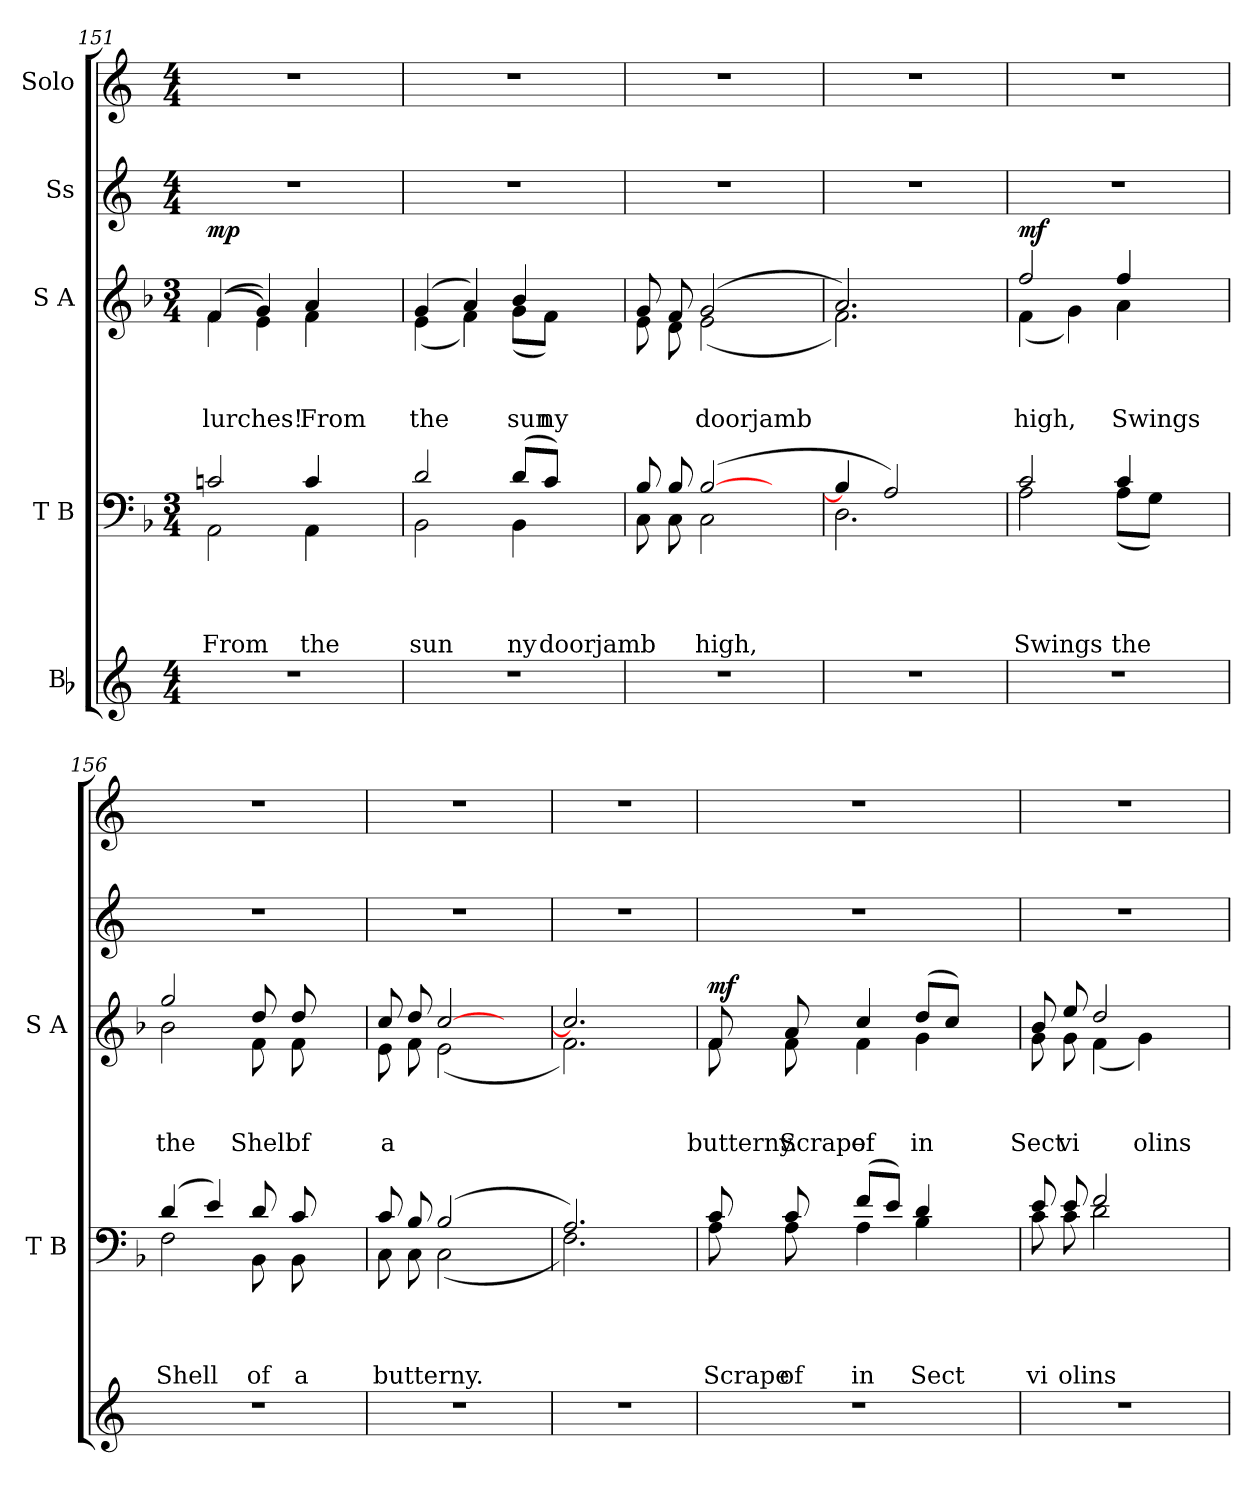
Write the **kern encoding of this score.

**kern	**kern	**text	**text	**text	**text	**kern	**text	**text	**text	**dynam	**kern	**kern
*part5	*part4	*part4	*part4	*part4	*part4	*part3	*part3	*part3	*part3	*part3	*part2	*part1
*staff5	*staff4	*staff4	*staff4	*staff4	*staff4	*staff3	*staff3	*staff3	*staff3	*staff3	*staff2	*staff1
*I"Bb	*I"T B	*	*	*	*	*I"S A	*	*	*	*	*I"Ss	*I"Solo
*	*I'T B	*	*	*	*	*I'S A	*	*	*	*	*	*
*clefG2	*clefF4	*	*	*	*	*clefG2	*	*	*	*	*clefG2	*clefG2
*k[]	*k[b-]	*	*	*	*	*k[b-]	*	*	*	*	*k[]	*k[]
*C:	*F:	*	*	*	*	*F:	*	*	*	*	*C:	*C:
*M4/4	*M3/4	*	*	*	*	*M3/4	*	*	*	*	*M4/4	*M4/4
=151	=151	=151	=151	=151	=151	=151	=151	=151	=151	=151	=151	=151
!	!	!	!	!	!LO:LY:a	!	!	!	!LO:LY:b	!LO:DY:a	!	!
*	*^	*	*	*	*	*^	*	*	*	*	*	*
1r	2cn/	2AA\	.	.	.	From	((<4f/	4f\	.	.	lurches!	mp	1r	1r
.	.	.	.	.	.	.	4g/)	4e\)	.	.	.	.	.	.
!	!	!	!	!	!	!LO:LY:a	!	!	!	!	!LO:LY:b	!	!	!
.	4c/	4AA\	.	.	.	the	4a/	4f\	.	.	From	.	.	.
.	4ryy	4ryy	.	.	.	.	4ryy	4ryy	.	.	.	.	.	.
=152	=152	=152	=152	=152	=152	=152	=152	=152	=152	=152	=152	=152	=152	=152
!	!	!	!	!	!	!LO:LY:a	!	!	!	!	!LO:LY:b	!	!	!
1r	2d/	2BB-\	.	.	.	sun	(4g/	(<4e\	.	.	the	.	1r	1r
.	.	.	.	.	.	.	4a/)	4f\)	.	.	.	.	.	.
!	!	!	!	!	!	!LO:LY:a	!	!	!	!	!LO:LY:b	!	!	!
.	(<8d/L	4BB-\	.	.	.	ny	4b-/	(<8g\L	.	.	sun	.	.	.
!	!	!	!	!	!	!LO:LY:a	!	!	!	!	!LO:LY:b	!	!	!
.	8c/J)	.	.	.	.	doorjamb	.	8f\J)	.	.	ny	.	.	.
.	4ryy	4ryy	.	.	.	.	4ryy	4ryy	.	.	.	.	.	.
=153	=153	=153	=153	=153	=153	=153	=153	=153	=153	=153	=153	=153	=153	=153
1r	8B-/	8C\	.	.	.	.	8g/	8e\	.	.	.	.	1r	1r
.	8B-/	8C\	.	.	.	.	8f/	8d\	.	.	.	.	.	.
!	!	!	!	!	!	!LO:LY:a	!	!	!	!	!LO:LY:b	!	!	!
.	([>2B-/	2C\	.	.	.	high,	(2g/	(<2e\	.	.	doorjamb	.	.	.
.	4ryy	4ryy	.	.	.	.	4ryy	4ryy	.	.	.	.	.	.
=154	=154	=154	=154	=154	=154	=154	=154	=154	=154	=154	=154	=154	=154	=154
1r	4B-/]	2.D\	.	.	.	.	2.a/)	2.f\)	.	.	.	.	1r	1r
.	2A/)	.	.	.	.	.	.	.	.	.	.	.	.	.
.	4ryy	4ryy	.	.	.	.	4ryy	4ryy	.	.	.	.	.	.
=155	=155	=155	=155	=155	=155	=155	=155	=155	=155	=155	=155	=155	=155	=155
!	!	!	!	!	!	!LO:LY:a	!	!	!	!	!LO:LY:b	!LO:DY:a	!	!
1r	2c/	2A\	.	.	.	Swings	2ff/	(<4f\	.	.	high,	mf	1r	1r
.	.	.	.	.	.	.	.	4g\)	.	.	.	.	.	.
!	!	!	!	!	!	!LO:LY:a	!	!	!	!	!LO:LY:b	!	!	!
.	4c/	(<8A\L	.	.	.	the	4ff/	4a\	.	.	Swings	.	.	.
.	.	8G\J)	.	.	.	.	.	.	.	.	.	.	.	.
.	4ryy	4ryy	.	.	.	.	4ryy	4ryy	.	.	.	.	.	.
!!LO:LB:g=z
=156	=156	=156	=156	=156	=156	=156	=156	=156	=156	=156	=156	=156	=156	=156
!	!	!	!	!	!	!LO:LY:a	!	!	!	!	!LO:LY:b	!	!	!
1r	(4d/	2F\	.	.	.	Shell	2gg/	2b-\	.	.	the	.	1r	1r
.	4e/)	.	.	.	.	.	.	.	.	.	.	.	.	.
!	!	!	!	!	!	!LO:LY:a	!	!	!	!	!LO:LY:b	!	!	!
.	8d/	8BB-\	.	.	.	of	8dd/	8f\	.	.	Shell	.	.	.
!	!	!	!	!	!	!LO:LY:a	!	!	!	!	!LO:LY:b	!	!	!
.	8c/	8BB-\	.	.	.	a	8dd/	8f\	.	.	of	.	.	.
.	4ryy	4ryy	.	.	.	.	4ryy	4ryy	.	.	.	.	.	.
=157	=157	=157	=157	=157	=157	=157	=157	=157	=157	=157	=157	=157	=157	=157
!	!	!	!	!	!	!LO:LY:a	!	!	!	!	!LO:LY:b	!	!	!
1r	8c/	8C\	.	.	.	butterny.	8cc/	8e\	.	.	a	.	1r	1r
.	8B-/	8C\	.	.	.	.	8dd/	8f\	.	.	.	.	.	.
.	(2B-/	(<2C\	.	.	.	.	[>2cc/	(<2e\	.	.	.	.	.	.
.	4ryy	4ryy	.	.	.	.	4ryy	4ryy	.	.	.	.	.	.
=158	=158	=158	=158	=158	=158	=158	=158	=158	=158	=158	=158	=158	=158	=158
1r	2.A/)	2.F\)	.	.	.	.	2.cc/]	2.f\)	.	.	.	.	1r	1r
.	4ryy	4ryy	.	.	.	.	4ryy	4ryy	.	.	.	.	.	.
=159	=159	=159	=159	=159	=159	=159	=159	=159	=159	=159	=159	=159	=159	=159
!	!	!	!	!	!	!LO:LY:a	!	!	!	!	!LO:LY:b	!LO:DY:a	!	!
1r	8c/	8A\	.	.	.	Scrape	8f/	8f\	.	.	butterny.	mf	1r	1r
!	!	!	!	!	!	!LO:LY:a	!	!	!	!	!LO:LY:b	!	!	!
.	8c/	8A\	.	.	.	of	8a/	8f\	.	.	Scrape	.	.	.
!	!	!	!	!	!	!LO:LY:a	!	!	!	!	!LO:LY:b	!	!	!
.	(>8f/L	4A\	.	.	.	in	4cc/	4f\	.	.	of	.	.	.
.	8e/J)	.	.	.	.	.	.	.	.	.	.	.	.	.
!	!	!	!	!	!	!LO:LY:a	!	!	!	!	!LO:LY:b	!	!	!
.	4d/	4B-\	.	.	.	Sect	(>8dd/L	4g\	.	.	in	.	.	.
.	.	.	.	.	.	.	8cc/J)	.	.	.	.	.	.	.
.	4ryy	4ryy	.	.	.	.	4ryy	4ryy	.	.	.	.	.	.
=160	=160	=160	=160	=160	=160	=160	=160	=160	=160	=160	=160	=160	=160	=160
!	!	!	!	!	!	!LO:LY:a	!	!	!	!	!LO:LY:b	!	!	!
1r	8e/	8c\	.	.	.	vi	8b-/	8g\	.	.	Sect	.	1r	1r
!	!	!	!	!	!	!LO:LY:a	!	!	!	!	!LO:LY:b	!	!	!
.	8e/	8c\	.	.	.	olins	8ee/	8g\	.	.	vi	.	.	.
.	2f/	2d\	.	.	.	.	2dd/	(<4f\	.	.	.	.	.	.
!	!	!	!	!	!	!	!	!	!	!	!LO:LY:b	!	!	!
.	.	.	.	.	.	.	.	4g\)	.	.	olins	.	.	.
.	4ryy	4ryy	.	.	.	.	4ryy	4ryy	.	.	.	.	.	.
*	*v	*v	*	*	*	*	*	*	*	*	*	*	*	*
*	*	*	*	*	*	*v	*v	*	*	*	*	*	*
=	=	=	=	=	=	=	=	=	=	=	=	=
*-	*-	*-	*-	*-	*-	*-	*-	*-	*-	*-	*-	*-
